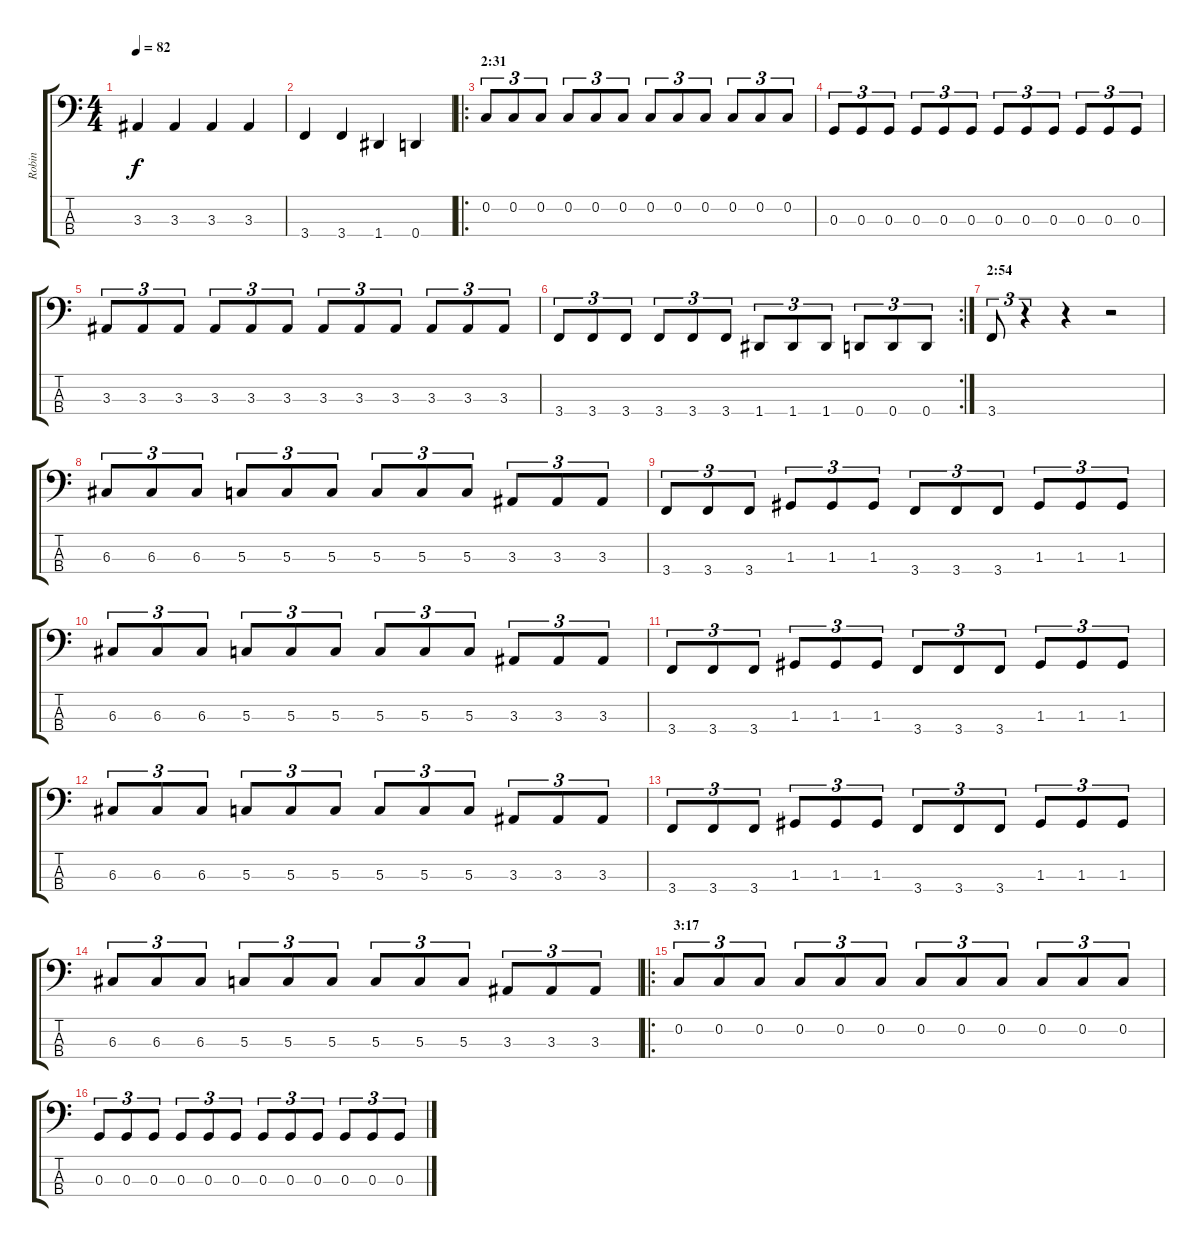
\track ("Robin" "Robin") {instrument electricbasspick}
\staff {score tabs}
\tuning (F2 C2 G1 D1) {hide}
\ts (4 4)
\tempo 82
\clef f4
\ks c
3.3.4{dy f} 3.3.4 3.3.4 3.3.4 |
3.4.4 3.4.4 1.4.4 0.4.4 |
\ro
\section ("" "2:31")
0.2.8{tu (3 2)} 0.2.8{tu (3 2)} 0.2.8{tu (3 2)} 0.2.8{tu (3 2)} 0.2.8{tu (3 2)} 0.2.8{tu (3 2)} 0.2.8{tu (3 2)} 0.2.8{tu (3 2)} 0.2.8{tu (3 2)} 0.2.8{tu (3 2)} 0.2.8{tu (3 2)} 0.2.8{tu (3 2)} |
0.3.8{tu (3 2)} 0.3.8{tu (3 2)} 0.3.8{tu (3 2)} 0.3.8{tu (3 2)} 0.3.8{tu (3 2)} 0.3.8{tu (3 2)} 0.3.8{tu (3 2)} 0.3.8{tu (3 2)} 0.3.8{tu (3 2)} 0.3.8{tu (3 2)} 0.3.8{tu (3 2)} 0.3.8{tu (3 2)} |
3.3.8{tu (3 2)} 3.3.8{tu (3 2)} 3.3.8{tu (3 2)} 3.3.8{tu (3 2)} 3.3.8{tu (3 2)} 3.3.8{tu (3 2)} 3.3.8{tu (3 2)} 3.3.8{tu (3 2)} 3.3.8{tu (3 2)} 3.3.8{tu (3 2)} 3.3.8{tu (3 2)} 3.3.8{tu (3 2)} |
\rc 2
3.4.8{tu (3 2)} 3.4.8{tu (3 2)} 3.4.8{tu (3 2)} 3.4.8{tu (3 2)} 3.4.8{tu (3 2)} 3.4.8{tu (3 2)} 1.4.8{tu (3 2)} 1.4.8{tu (3 2)} 1.4.8{tu (3 2)} 0.4.8{tu (3 2)} 0.4.8{tu (3 2)} 0.4.8{tu (3 2)} |
\section ("" "2:54")
3.4.8{tu (3 2)} r.4{tu (3 2)} r.4 r.2 |
6.3.8{tu (3 2)} 6.3.8{tu (3 2)} 6.3.8{tu (3 2)} 5.3.8{tu (3 2)} 5.3.8{tu (3 2)} 5.3.8{tu (3 2)} 5.3.8{tu (3 2)} 5.3.8{tu (3 2)} 5.3.8{tu (3 2)} 3.3.8{tu (3 2)} 3.3.8{tu (3 2)} 3.3.8{tu (3 2)} |
3.4.8{tu (3 2)} 3.4.8{tu (3 2)} 3.4.8{tu (3 2)} 1.3.8{tu (3 2)} 1.3.8{tu (3 2)} 1.3.8{tu (3 2)} 3.4.8{tu (3 2)} 3.4.8{tu (3 2)} 3.4.8{tu (3 2)} 1.3.8{tu (3 2)} 1.3.8{tu (3 2)} 1.3.8{tu (3 2)} |
6.3.8{tu (3 2)} 6.3.8{tu (3 2)} 6.3.8{tu (3 2)} 5.3.8{tu (3 2)} 5.3.8{tu (3 2)} 5.3.8{tu (3 2)} 5.3.8{tu (3 2)} 5.3.8{tu (3 2)} 5.3.8{tu (3 2)} 3.3.8{tu (3 2)} 3.3.8{tu (3 2)} 3.3.8{tu (3 2)} |
3.4.8{tu (3 2)} 3.4.8{tu (3 2)} 3.4.8{tu (3 2)} 1.3.8{tu (3 2)} 1.3.8{tu (3 2)} 1.3.8{tu (3 2)} 3.4.8{tu (3 2)} 3.4.8{tu (3 2)} 3.4.8{tu (3 2)} 1.3.8{tu (3 2)} 1.3.8{tu (3 2)} 1.3.8{tu (3 2)} |
6.3.8{tu (3 2)} 6.3.8{tu (3 2)} 6.3.8{tu (3 2)} 5.3.8{tu (3 2)} 5.3.8{tu (3 2)} 5.3.8{tu (3 2)} 5.3.8{tu (3 2)} 5.3.8{tu (3 2)} 5.3.8{tu (3 2)} 3.3.8{tu (3 2)} 3.3.8{tu (3 2)} 3.3.8{tu (3 2)} |
3.4.8{tu (3 2)} 3.4.8{tu (3 2)} 3.4.8{tu (3 2)} 1.3.8{tu (3 2)} 1.3.8{tu (3 2)} 1.3.8{tu (3 2)} 3.4.8{tu (3 2)} 3.4.8{tu (3 2)} 3.4.8{tu (3 2)} 1.3.8{tu (3 2)} 1.3.8{tu (3 2)} 1.3.8{tu (3 2)} |
6.3.8{tu (3 2)} 6.3.8{tu (3 2)} 6.3.8{tu (3 2)} 5.3.8{tu (3 2)} 5.3.8{tu (3 2)} 5.3.8{tu (3 2)} 5.3.8{tu (3 2)} 5.3.8{tu (3 2)} 5.3.8{tu (3 2)} 3.3.8{tu (3 2)} 3.3.8{tu (3 2)} 3.3.8{tu (3 2)} |
\ro
\section ("" "3:17")
0.2.8{tu (3 2)} 0.2.8{tu (3 2)} 0.2.8{tu (3 2)} 0.2.8{tu (3 2)} 0.2.8{tu (3 2)} 0.2.8{tu (3 2)} 0.2.8{tu (3 2)} 0.2.8{tu (3 2)} 0.2.8{tu (3 2)} 0.2.8{tu (3 2)} 0.2.8{tu (3 2)} 0.2.8{tu (3 2)} |
0.3.8{tu (3 2)} 0.3.8{tu (3 2)} 0.3.8{tu (3 2)} 0.3.8{tu (3 2)} 0.3.8{tu (3 2)} 0.3.8{tu (3 2)} 0.3.8{tu (3 2)} 0.3.8{tu (3 2)} 0.3.8{tu (3 2)} 0.3.8{tu (3 2)} 0.3.8{tu (3 2)} 0.3.8{tu (3 2)}
